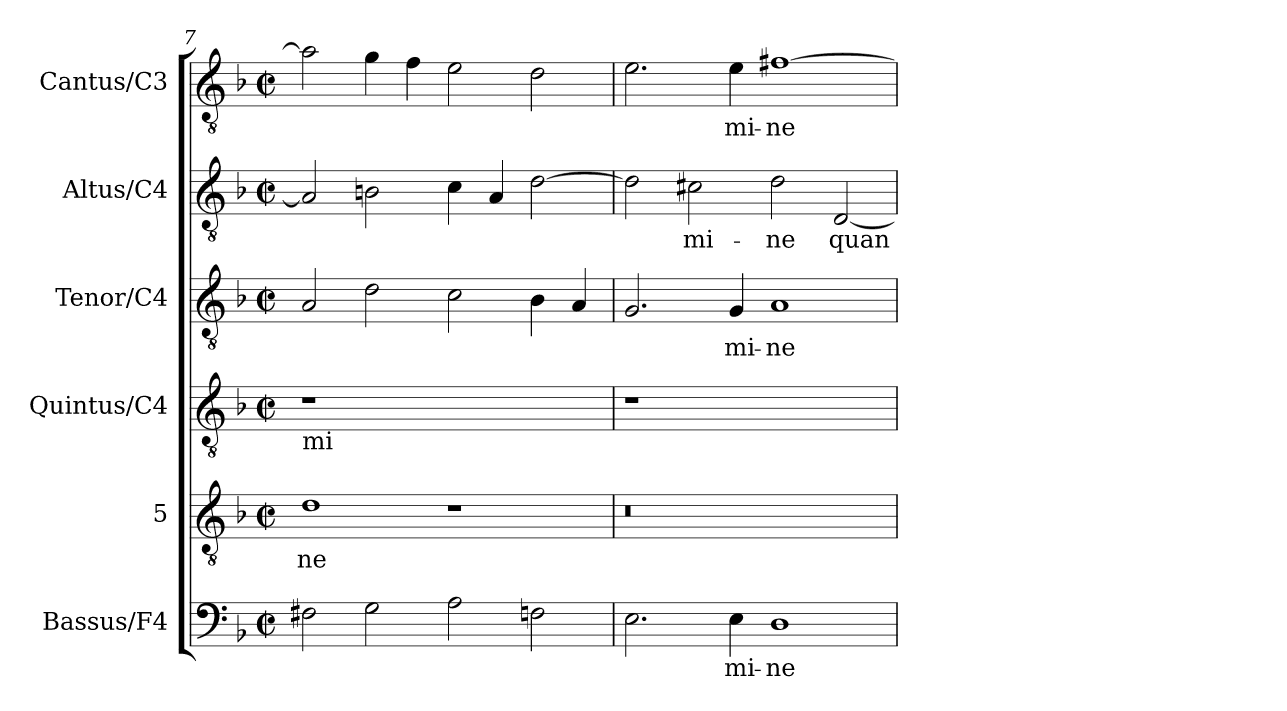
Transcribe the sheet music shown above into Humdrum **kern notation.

**kern	**text	**kern	**text	**kern	**kern	**text	**kern	**text	**kern	**text
*part6	*part6	*part5	*part5	*part4	*part3	*part3	*part2	*part2	*part1	*part1
*staff6	*staff6	*staff5	*staff5	*staff4	*staff3	*staff3	*staff2	*staff2	*staff1	*staff1
*I"Bassus/F4	*	*I"5	*	*I"Quintus/C4	*I"Tenor/C4	*	*I"Altus/C4	*	*I"Cantus/C3	*
*I'B	*	*	*	*	*I'T	*	*I'A	*	*I'C	*
!!LO:LB:g=z
*clefF4	*	*clefGv2	*	*clefGv2	*clefGv2	*	*clefGv2	*	*clefGv2	*
*k[b-]	*	*k[b-]	*	*k[b-]	*k[b-]	*	*k[b-]	*	*k[b-]	*
*F:	*	*F:	*	*F:	*F:	*	*F:	*	*F:	*
*M2/2	*	*M2/2	*	*M2/2	*M2/2	*	*M2/2	*	*M2/2	*
*met(c|)	*	*met(c|)	*	*met(c|)	*met(c|)	*	*met(c|)	*	*met(c|)	*
=7	=7	=7	=7	=7	=7	=7	=7	=7	=7	=7
!	!	!	!	!LO:TX:b:t=mi	!	!	!	!	!	!
!	!LO:LY:b:cj	!	!LO:LY:b:cj	!	!	!LO:LY:b:cj	!	!LO:LY:b:cj	!	!LO:LY:b:cj
2F#X\	--	1d	ne	1r	2A/	--	2A/]	--	2a\]	--
!	!LO:LY:b:cj	!	!	!	!	!LO:LY:b:cj	!	!LO:LY:b:cj	!	!LO:LY:b:cj
2G\	--	.	.	.	2d\	--	2Bn\	--	4g\	--
!	!	!	!	!	!	!	!	!	!	!LO:LY:b:cj
.	.	.	.	.	.	.	.	.	4f\	--
!	!LO:LY:b:cj	!	!	!	!	!LO:LY:b:cj	!	!LO:LY:b:cj	!	!LO:LY:b:cj
2A\	--	1r	.	1ryy	2c\	--	4c\	--	2e\	--
!	!	!	!	!	!	!	!	!LO:LY:b:cj	!	!
.	.	.	.	.	.	.	4A/	--	.	.
!	!LO:LY:b:cj	!	!	!	!	!LO:LY:b:cj	!	!LO:LY:b:cj	!	!LO:LY:b:cj
2Fn\	--	.	.	.	4B-\	--	[>2d\	--	2d\	--
!	!	!	!	!	!	!LO:LY:b:cj	!	!	!	!
.	.	.	.	.	4A/	--	.	.	.	.
=8	=8	=8	=8	=8	=8	=8	=8	=8	=8	=8
!	!LO:LY:b:cj	!	!	!	!	!LO:LY:b:cj	!	!LO:LY:b:cj	!	!LO:LY:b:cj
2.E\	--	0r	.	1r	2.G/	--	2d\]	--	2.e\	--
!	!	!	!	!	!	!	!	!LO:LY:b:cj	!	!
.	.	.	.	.	.	.	2c#X\	-mi-	.	.
!	!LO:LY:b:cj	!	!	!	!	!LO:LY:b:cj	!	!	!	!LO:LY:b:cj
4E\	-mi-	.	.	.	4G/	-mi-	.	.	4e\	-mi-
!	!LO:LY:b:cj	!	!	!	!	!LO:LY:b:cj	!	!LO:LY:b:cj	!	!LO:LY:b:cj
1D	-ne	.	.	1ryy	1A	-ne	2d\	-ne	[>1f#X	-ne
!	!	!	!	!	!	!	!	!LO:LY:b:cj	!	!
.	.	.	.	.	.	.	[<2D/	quan-	.	.
=	=	=	=	=	=	=	=	=	=	=
*-	*-	*-	*-	*-	*-	*-	*-	*-	*-	*-
